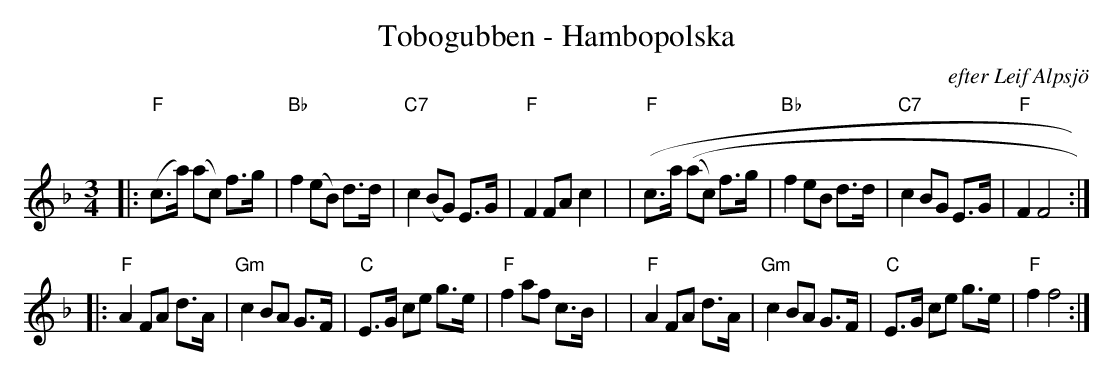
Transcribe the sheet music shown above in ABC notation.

X:1
T: Tobogubben - Hambopolska
O: efter Leif Alpsj\"o
M: 3/4
L: 1/8
K: F
|: "F"(c>a) (ac) f>g | "Bb"f2 (eB) d>d | "C7"c2 (BG) E>G | "F"F2 FA c2 |\
|  "F"(c>a( (ac) f>g | "Bb"f2 eB d>d | "C7"c2 BG E>G | "F"F2 F4 :|
|: "F"A2 FA d>A | "Gm"c2 BA G>F | "C"E>G ce g>e | "F"f2 af c>B |\
|  "F"A2 FA d>A | "Gm"c2 BA G>F | "C"E>G ce g>e | "F"f2 f4 :|
